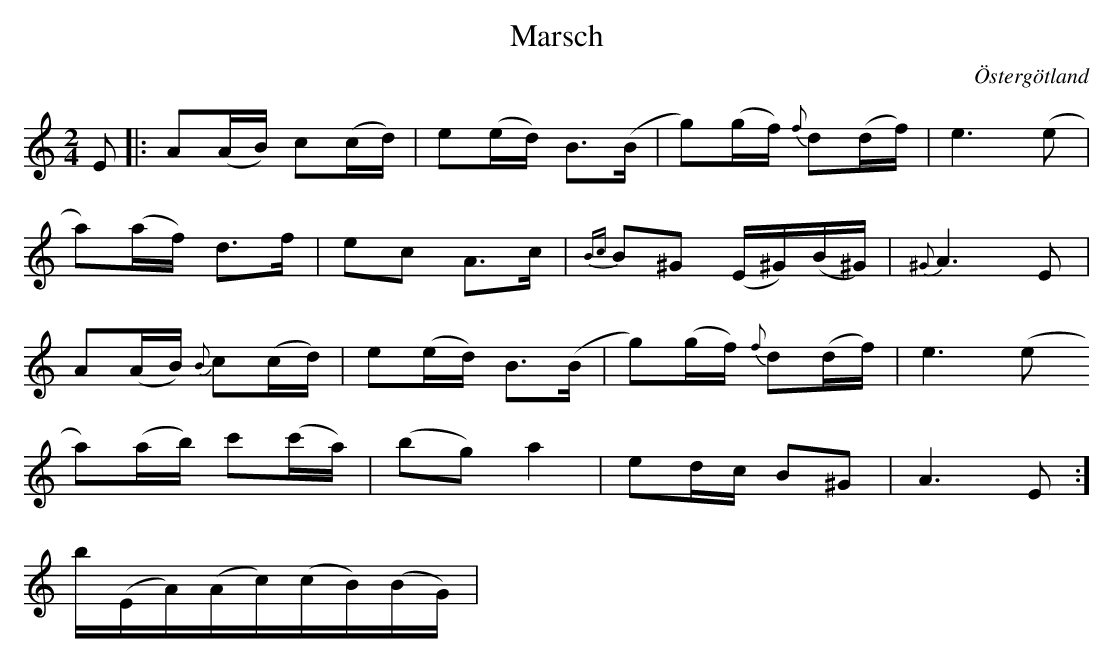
X:1
T:Marsch
O:Östergötland
M: 2/4
L: 1/16
K: Am
E2 |: A2(AB) c2(cd) | e2(ed) B3(B | g2)(gf){f} d2(df) | e6 (e2 |
a2)(af) d3f | e2c2 A3c |{Bc} B2^G2 (E^G)(B^G)|{^G} A6 E2 |
A2(AB){B} c2(cd) | e2(ed) B3(B | g2)(gf){f} d2(df) | e6 (e2
a2)(ab) c'2(c'a) | (b2g2) a4 | e2dc B2^G2| A6 E2:]
bis(EA)(Ac)(cB)(BG)|
